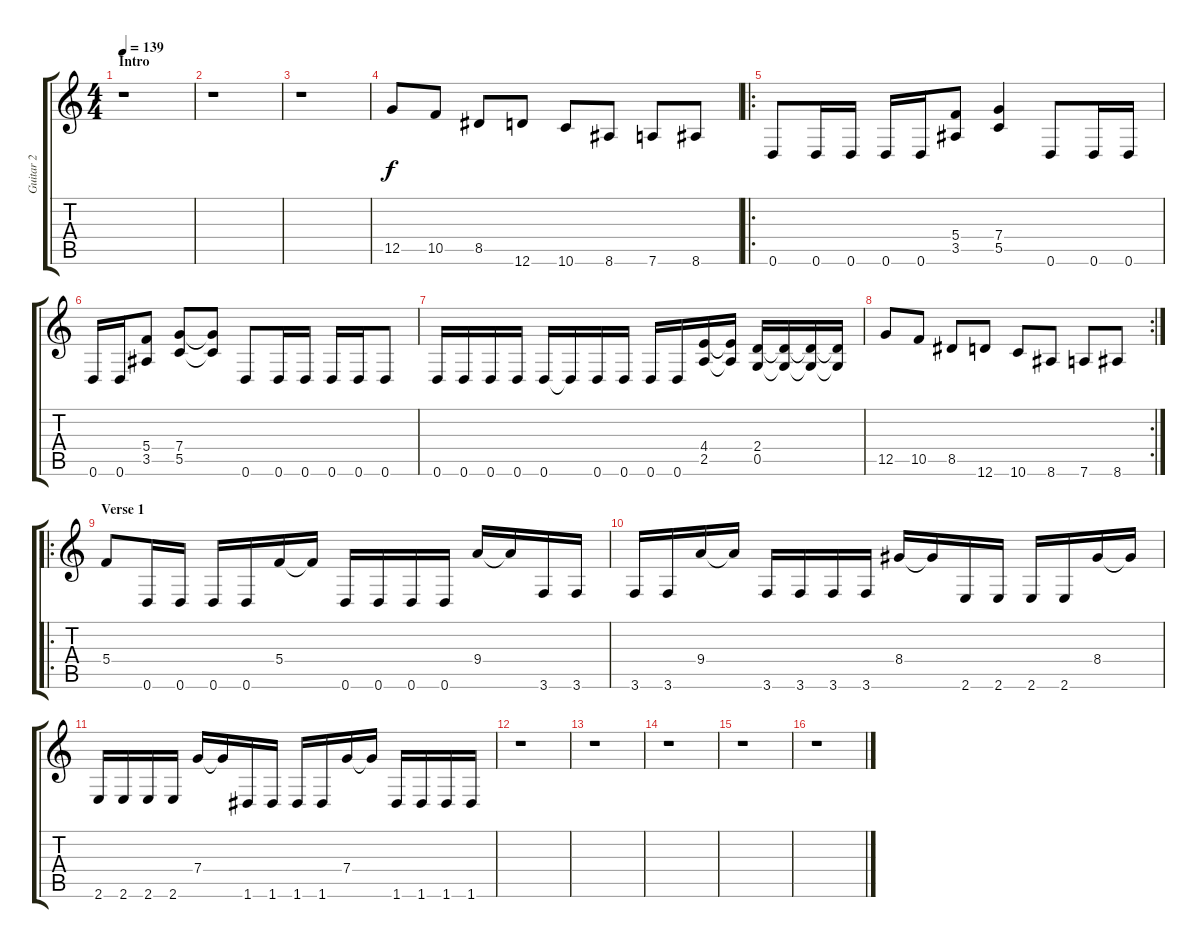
\track ("Guitar 2" "Guitar 2") {instrument overdrivenguitar}
\staff {score tabs}
\tuning (D4 A3 F3 C3 G2 D2) {hide}
\ts (4 4)
\section ("" "Intro")
\tempo 139
\clef g2
\ks c
r.1{dy f instrument overdrivenguitar} |
r.1 |
r.1 |
12.5.8 10.5.8 8.5.8 12.6.8 10.6.8 8.6.8 7.6.8 8.6.8 |
\ro
0.6.8 0.6.16 0.6.16 0.6.16 0.6.16 (5.4 3.5).8 (7.4 5.5).4 0.6.8 0.6.16 0.6.16 |
0.6.16 0.6.16 (5.4 3.5).8 (7.4 5.5).8 (7.4{t} 5.5{t}).8 0.6.8 0.6.16 0.6.16 0.6.16 0.6.16 0.6.8 |
0.6.16 0.6.16 0.6.16 0.6.16 0.6.16 0.6{t}.16 0.6.16 0.6.16 0.6.16 0.6.16 (4.4 2.5).16 (4.4{t} 2.5{t}).16 (2.4 0.5).16 (2.4{t} 0.5{t}).16 (2.4{t} 0.5{t}).16 (2.4{t} 0.5{t}).16 |
\rc 2
12.5.8 10.5.8 8.5.8 12.6.8 10.6.8 8.6.8 7.6.8 8.6.8 |
\ro
\section ("" "Verse 1")
5.4.8 0.6.16 0.6.16 0.6.16 0.6.16 5.4.16 5.4{t}.16 0.6.16 0.6.16 0.6.16 0.6.16 9.4.16 9.4{t}.16 3.6.16 3.6.16 |
3.6.16 3.6.16 9.4.16 9.4{t}.16 3.6.16 3.6.16 3.6.16 3.6.16 8.4.16 8.4{t}.16 2.6.16 2.6.16 2.6.16 2.6.16 8.4.16 8.4{t}.16 |
2.6.16 2.6.16 2.6.16 2.6.16 7.4.16 7.4{t}.16 1.6.16 1.6.16 1.6.16 1.6.16 7.4.16 7.4{t}.16 1.6.16 1.6.16 1.6.16 1.6.16 |
r.1 |
r.1 |
r.1 |
r.1 |
r.1
